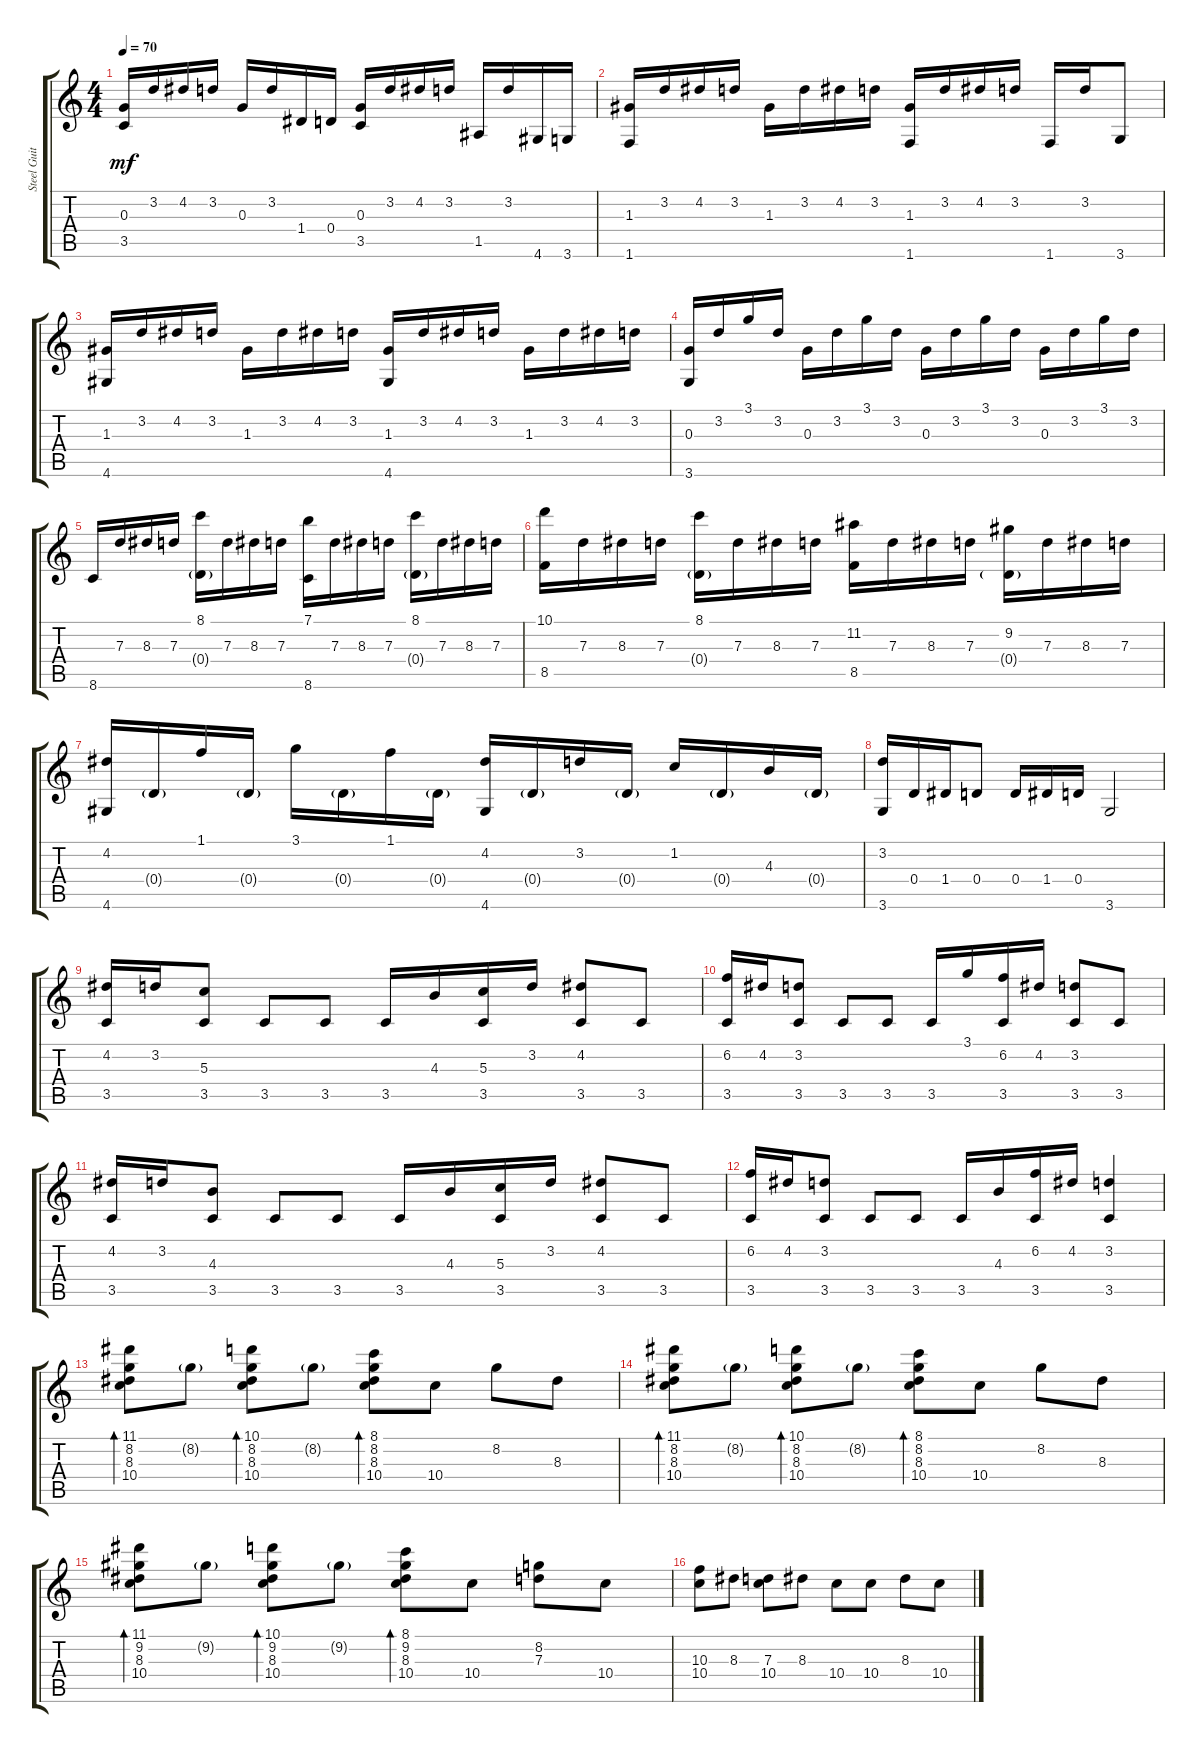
\track ("Steel Guitar" "Steel Guit") {instrument acousticguitarsteel}
\staff {score tabs}
\tuning (E4 B3 G3 D3 A2 E2) {hide}
\ts (4 4)
\tempo 70
\clef g2
\ks c
(0.3 3.5).16{dy mf} 3.2.16 4.2.16 3.2.16 0.3.16 3.2.16 1.4.16 0.4.16 (0.3 3.5).16 3.2.16 4.2.16 3.2.16 1.5.16 3.2.16 4.6.16 3.6.16 |
(1.3 1.6).16 3.2.16 4.2.16 3.2.16 1.3.16 3.2.16 4.2.16 3.2.16 (1.3 1.6).16 3.2.16 4.2.16 3.2.16 1.6.16 3.2.16 3.6.8 |
(1.3 4.6).16 3.2.16 4.2.16 3.2.16 1.3.16 3.2.16 4.2.16 3.2.16 (1.3 4.6).16 3.2.16 4.2.16 3.2.16 1.3.16 3.2.16 4.2.16 3.2.16 |
(0.3 3.6).16 3.2.16 3.1.16 3.2.16 0.3.16 3.2.16 3.1.16 3.2.16 0.3.16 3.2.16 3.1.16 3.2.16 0.3.16 3.2.16 3.1.16 3.2.16 |
8.6.16 7.3.16 8.3.16 7.3.16 (8.1 0.4{g}).16 7.3.16 8.3.16 7.3.16 (7.1 8.6).16 7.3.16 8.3.16 7.3.16 (8.1 0.4{g}).16 7.3.16 8.3.16 7.3.16 |
(10.1 8.5).16 7.3.16 8.3.16 7.3.16 (8.1 0.4{g}).16 7.3.16 8.3.16 7.3.16 (11.2 8.5).16 7.3.16 8.3.16 7.3.16 (9.2 0.4{g}).16 7.3.16 8.3.16 7.3.16 |
(4.2 4.6).16 0.4{g}.16 1.1.16 0.4{g}.16 3.1.16 0.4{g}.16 1.1.16 0.4{g}.16 (4.2 4.6).16 0.4{g}.16 3.2.16 0.4{g}.16 1.2.16 0.4{g}.16 4.3.16 0.4{g}.16 |
(3.2 3.6).16 0.4.16 1.4.16 0.4.8 0.4.16 1.4.16 0.4.16 3.6.2 |
(4.2 3.5).16 3.2.16 (5.3 3.5).8 3.5.8 3.5.8 3.5.16 4.3.16 (5.3 3.5).16 3.2.16 (4.2 3.5).8 3.5.8 |
(6.2 3.5).16 4.2.16 (3.2 3.5).8 3.5.8 3.5.8 3.5.16 3.1.16 (6.2 3.5).16 4.2.16 (3.2 3.5).8 3.5.8 |
(4.2 3.5).16 3.2.16 (4.3 3.5).8 3.5.8 3.5.8 3.5.16 4.3.16 (5.3 3.5).16 3.2.16 (4.2 3.5).8 3.5.8 |
(6.2 3.5).16 4.2.16 (3.2 3.5).8 3.5.8 3.5.8 3.5.16 4.3.16 (6.2 3.5).16 4.2.16 (3.2 3.5).4 |
(11.1 8.2 8.3 10.4).8{bd 120} 8.2{g}.8 (10.1 8.2 8.3 10.4).8{bd 120} 8.2{g}.8 (8.1 8.2 8.3 10.4).8{bd 120} 10.4.8 8.2.8 8.3.8 |
(11.1 8.2 8.3 10.4).8{bd 120} 8.2{g}.8 (10.1 8.2 8.3 10.4).8{bd 120} 8.2{g}.8 (8.1 8.2 8.3 10.4).8{bd 120} 10.4.8 8.2.8 8.3.8 |
(11.1 9.2 8.3 10.4).8{bd 120} 9.2{g}.8 (10.1 9.2 8.3 10.4).8{bd 120} 9.2{g}.8 (8.1 9.2 8.3 10.4).8{bd 120} 10.4.8 (8.2 7.3).8 10.4.8 |
(10.3 10.4).8 8.3.8 (7.3 10.4).8 8.3.8 10.4.8 10.4.8 8.3.8 10.4.8
